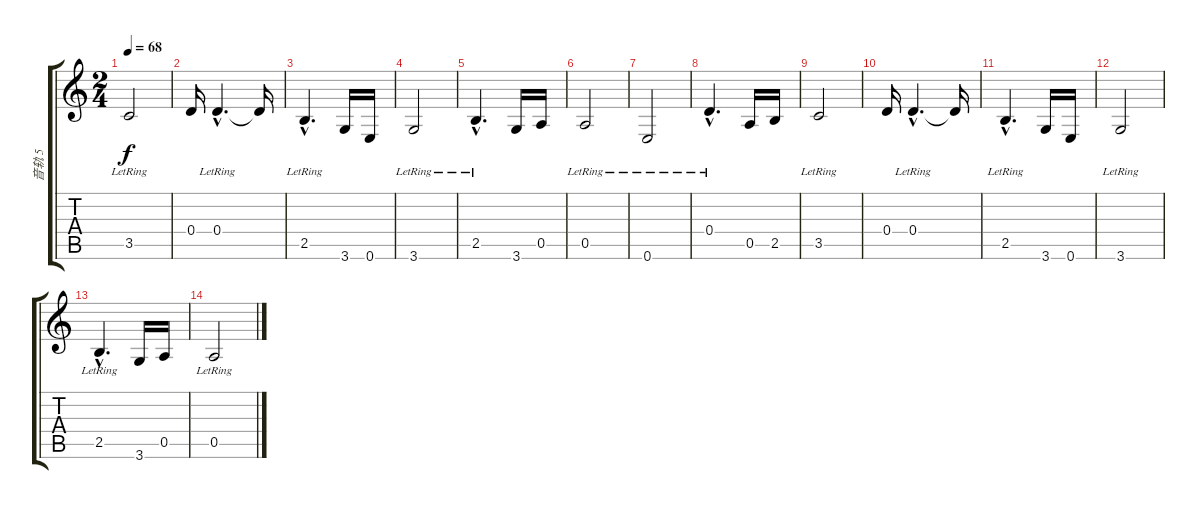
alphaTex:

\track ("音轨 5" "音轨 5") {instrument electricbassfinger}
\staff {score tabs}
\tuning (E4 B3 G3 D3 A2 E2) {hide}
\ts (2 4)
\tempo 68
\clef g2
\ks c
3.5{lr}.2{dy f} |
0.4.16 0.4{hac lr}.4{d} 0.4{t}.16 |
2.5{hac lr}.4{d} 3.6.16 0.6.16 |
3.6{lr}.2 |
2.5{hac lr}.4{d} 3.6.16 0.5.16 |
0.5{lr}.2 |
0.6{lr}.2 |
0.4{hac lr}.4{d} 0.5.16 2.5.16 |
3.5{lr}.2 |
0.4.16 0.4{hac lr}.4{d} 0.4{t}.16 |
2.5{hac lr}.4{d} 3.6.16 0.6.16 |
3.6{lr}.2 |
2.5{hac lr}.4{d} 3.6.16 0.5.16 |
0.5{lr}.2
